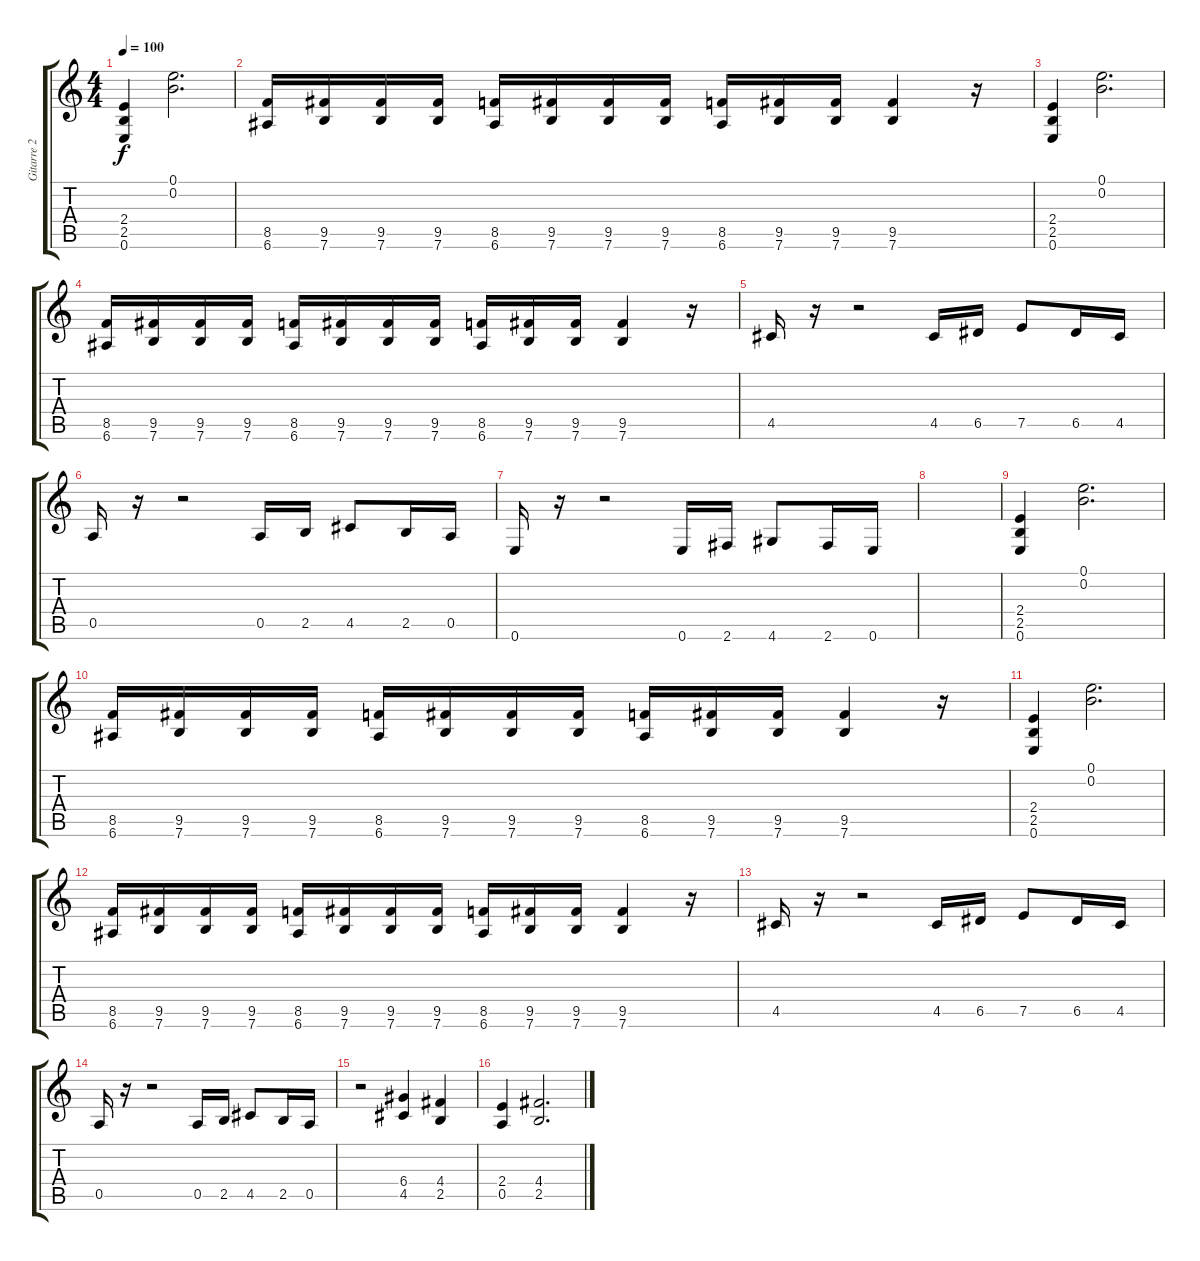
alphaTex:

\track ("Gitarre 2" "Gitarre 2") {instrument overdrivenguitar}
\staff {score tabs}
\tuning (E4 B3 G3 D3 A2 E2) {hide}
\ts (4 4)
\tempo 100
\clef g2
\ks c
(2.4 2.5 0.6).4{dy f} (0.1 0.2).2{d} |
(8.5 6.6).16 (9.5 7.6).16 (9.5 7.6).16 (9.5 7.6).16 (8.5 6.6).16 (9.5 7.6).16 (9.5 7.6).16 (9.5 7.6).16 (8.5 6.6).16 (9.5 7.6).16 (9.5 7.6).16 (9.5 7.6).4 r.16 |
(2.4 2.5 0.6).4 (0.1 0.2).2{d} |
(8.5 6.6).16 (9.5 7.6).16 (9.5 7.6).16 (9.5 7.6).16 (8.5 6.6).16 (9.5 7.6).16 (9.5 7.6).16 (9.5 7.6).16 (8.5 6.6).16 (9.5 7.6).16 (9.5 7.6).16 (9.5 7.6).4 r.16 |
4.5.16 r.16 r.2 4.5.16 6.5.16 7.5.8 6.5.16 4.5.16 |
0.5.16 r.16 r.2 0.5.16 2.5.16 4.5.8 2.5.16 0.5.16 |
0.6.16 r.16 r.2 0.6.16 2.6.16 4.6.8 2.6.16 0.6.16 |
|
(2.4 2.5 0.6).4 (0.1 0.2).2{d} |
(8.5 6.6).16 (9.5 7.6).16 (9.5 7.6).16 (9.5 7.6).16 (8.5 6.6).16 (9.5 7.6).16 (9.5 7.6).16 (9.5 7.6).16 (8.5 6.6).16 (9.5 7.6).16 (9.5 7.6).16 (9.5 7.6).4 r.16 |
(2.4 2.5 0.6).4 (0.1 0.2).2{d} |
(8.5 6.6).16 (9.5 7.6).16 (9.5 7.6).16 (9.5 7.6).16 (8.5 6.6).16 (9.5 7.6).16 (9.5 7.6).16 (9.5 7.6).16 (8.5 6.6).16 (9.5 7.6).16 (9.5 7.6).16 (9.5 7.6).4 r.16 |
4.5.16 r.16 r.2 4.5.16 6.5.16 7.5.8 6.5.16 4.5.16 |
0.5.16 r.16 r.2 0.5.16 2.5.16 4.5.8 2.5.16 0.5.16 |
r.2 (6.4 4.5).4 (4.4 2.5).4 |
(2.4 0.5).4 (4.4 2.5).2{d}
